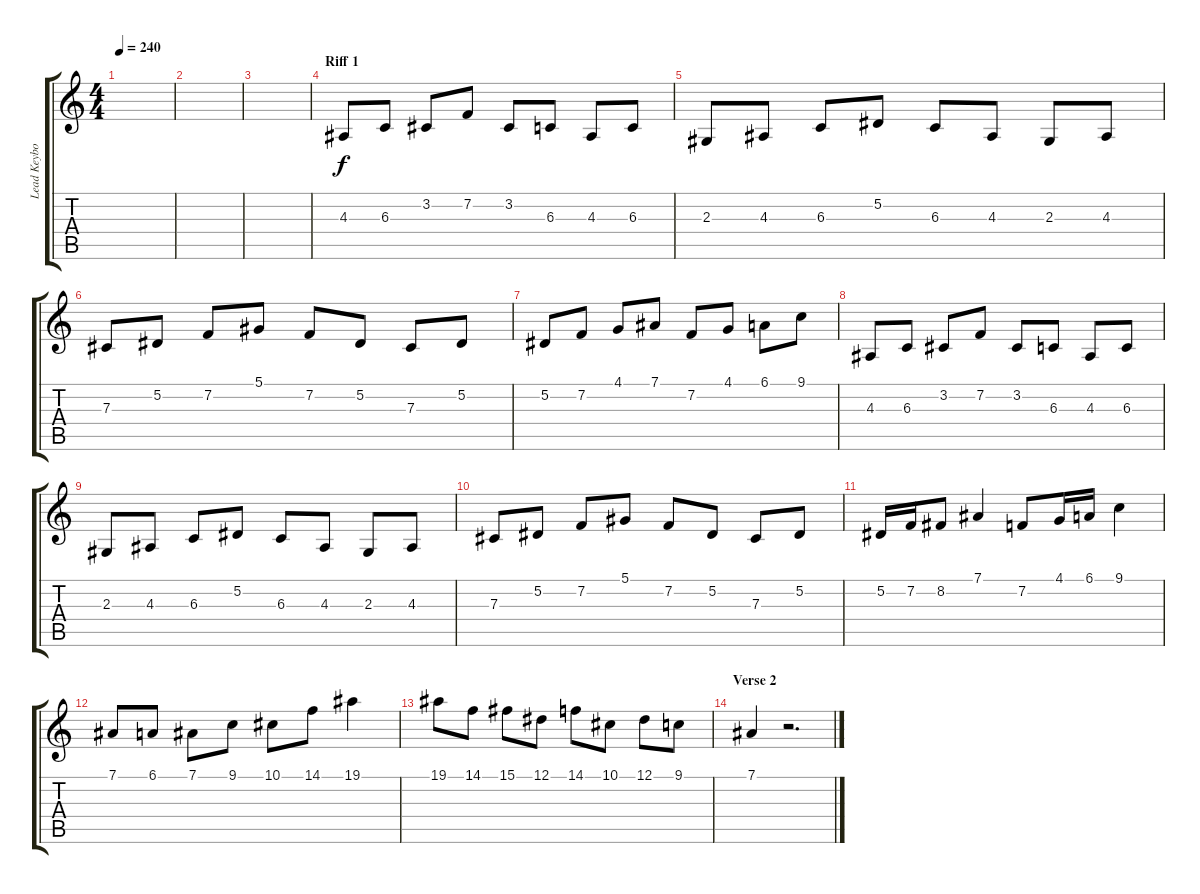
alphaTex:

\track ("Lead Keyboard" "Lead Keybo") {instrument lead1square}
\staff {score tabs}
\tuning (Eb4 Bb3 Gb3 Db3 Ab2 Eb2) {hide}
\ts (4 4)
\tempo 240
\clef g2
\ks c
|
|
|
\section ("" "Riff 1")
4.3.8 6.3.8 3.2.8 7.2.8 3.2.8 6.3.8 4.3.8 6.3.8 |
2.3.8 4.3.8 6.3.8 5.2.8 6.3.8 4.3.8 2.3.8 4.3.8 |
7.3.8 5.2.8 7.2.8 5.1.8 7.2.8 5.2.8 7.3.8 5.2.8 |
5.2.8 7.2.8 4.1.8 7.1.8 7.2.8 4.1.8 6.1.8 9.1.8 |
4.3.8 6.3.8 3.2.8 7.2.8 3.2.8 6.3.8 4.3.8 6.3.8 |
2.3.8 4.3.8 6.3.8 5.2.8 6.3.8 4.3.8 2.3.8 4.3.8 |
7.3.8 5.2.8 7.2.8 5.1.8 7.2.8 5.2.8 7.3.8 5.2.8 |
5.2.16 7.2.16 8.2.8 7.1.4 7.2.8 4.1.16 6.1.16 9.1.4 |
7.1.8 6.1.8 7.1.8 9.1.8 10.1.8 14.1.8 19.1.4 |
19.1.8 14.1.8 15.1.8 12.1.8 14.1.8 10.1.8 12.1.8 9.1.8 |
\section ("" "Verse 2")
7.1.4 r.2{d}
